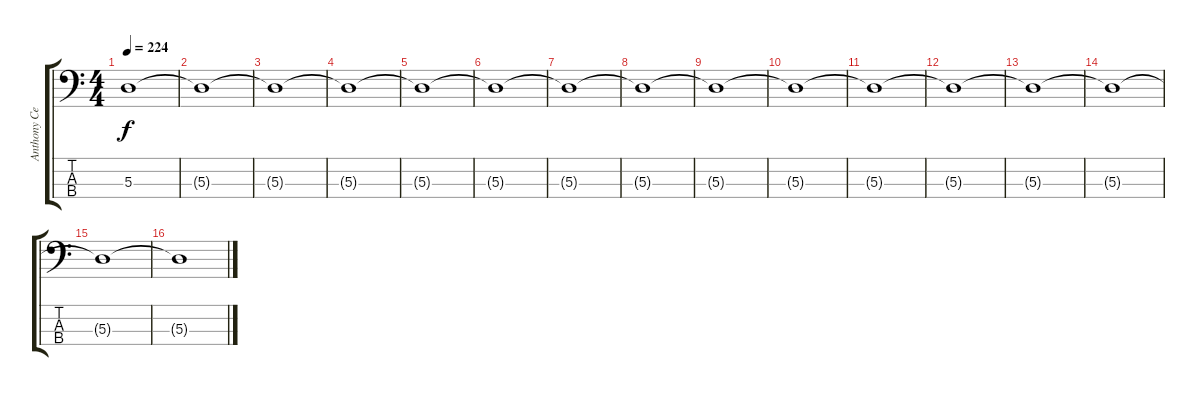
\track ("Anthony Celestino (Bass)" "Anthony Ce") {instrument electricbasspick}
\staff {score tabs}
\tuning (G2 D2 A1 E1) {hide}
\ts (4 4)
\tempo 224
\clef f4
\ks c
5.3{t}.1{dy f} |
5.3{t}.1 |
5.3{t}.1 |
5.3{t}.1 |
5.3{t}.1 |
5.3{t}.1 |
5.3{t}.1 |
5.3{t}.1 |
5.3{t}.1 |
5.3{t}.1 |
5.3{t}.1 |
5.3{t}.1 |
5.3{t}.1 |
5.3{t}.1 |
5.3{t}.1 |
5.3{t}.1
